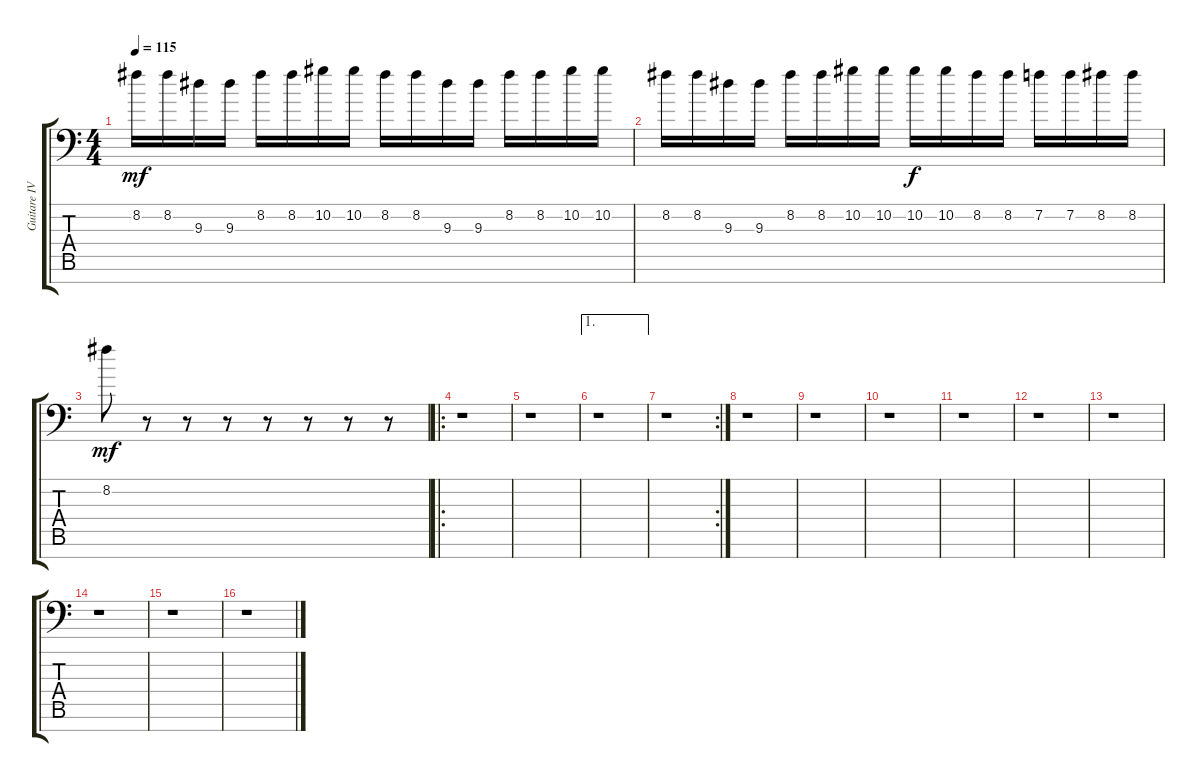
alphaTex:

\track ("Guitare IV" "Guitare IV") {instrument overdrivenguitar}
\staff {score tabs}
\tuning (Eb4 Bb3 Gb3 Db3 Ab2 Eb2 Bb1) {hide}
\ts (4 4)
\tempo 115
\clef f4
\ks c
8.2.16{dy mf} 8.2.16 9.3.16 9.3.16 8.2.16 8.2.16 10.2.16 10.2.16 8.2.16 8.2.16 9.3.16 9.3.16 8.2.16 8.2.16 10.2.16 10.2.16 |
8.2.16 8.2.16 9.3.16 9.3.16 8.2.16 8.2.16 10.2.16 10.2.16 10.2.16{dy f} 10.2.16 8.2.16 8.2.16 7.2.16 7.2.16 8.2.16 8.2.16 |
8.2.8{dy mf} r.8 r.8 r.8 r.8 r.8 r.8 r.8 |
\ro
r.1 |
r.1 |
\ae 1
r.1 |
\rc 2
r.1 |
r.1 |
r.1 |
r.1 |
r.1 |
r.1 |
r.1 |
r.1 |
r.1 |
r.1
